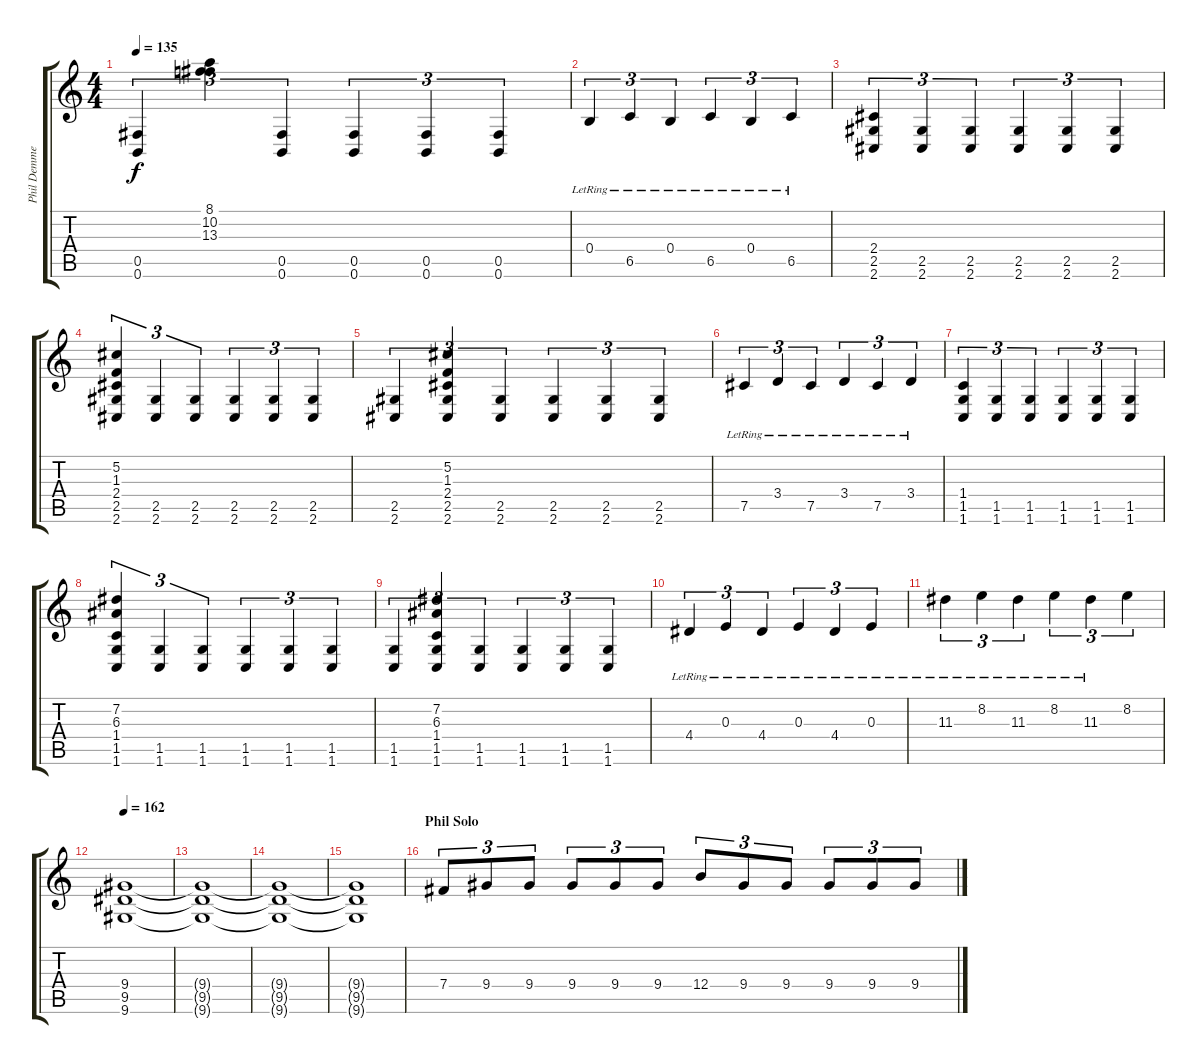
\track ("Phil Demmel" "Phil Demme") {instrument distortionguitar}
\staff {score tabs}
\tuning (Db4 Ab3 E3 B2 Gb2 B1) {hide}
\ts (4 4)
\tempo 135
\clef g2
\ks c
(0.5 0.6).4{tu (3 2) dy f} (8.1 10.2 13.3).4{tu (3 2)} (0.5 0.6).4{tu (3 2)} (0.5 0.6).4{tu (3 2)} (0.5 0.6).4{tu (3 2)} (0.5 0.6).4{tu (3 2)} |
0.4{lr}.4{tu (3 2)} 6.5{lr}.4{tu (3 2)} 0.4{lr}.4{tu (3 2)} 6.5{lr}.4{tu (3 2)} 0.4{lr}.4{tu (3 2)} 6.5{lr}.4{tu (3 2)} |
(2.4 2.5 2.6).4{tu (3 2)} (2.5 2.6).4{tu (3 2)} (2.5 2.6).4{tu (3 2)} (2.5 2.6).4{tu (3 2)} (2.5 2.6).4{tu (3 2)} (2.5 2.6).4{tu (3 2)} |
(5.2 1.3 2.4 2.5 2.6).4{tu (3 2)} (2.5 2.6).4{tu (3 2)} (2.5 2.6).4{tu (3 2)} (2.5 2.6).4{tu (3 2)} (2.5 2.6).4{tu (3 2)} (2.5 2.6).4{tu (3 2)} |
(2.5 2.6).4{tu (3 2)} (5.2 1.3 2.4 2.5 2.6).4{tu (3 2)} (2.5 2.6).4{tu (3 2)} (2.5 2.6).4{tu (3 2)} (2.5 2.6).4{tu (3 2)} (2.5 2.6).4{tu (3 2)} |
7.5{lr}.4{tu (3 2)} 3.4{lr}.4{tu (3 2)} 7.5{lr}.4{tu (3 2)} 3.4{lr}.4{tu (3 2)} 7.5{lr}.4{tu (3 2)} 3.4{lr}.4{tu (3 2)} |
(1.4 1.5 1.6).4{tu (3 2)} (1.5 1.6).4{tu (3 2)} (1.5 1.6).4{tu (3 2)} (1.5 1.6).4{tu (3 2)} (1.5 1.6).4{tu (3 2)} (1.5 1.6).4{tu (3 2)} |
(7.2 6.3 1.4 1.5 1.6).4{tu (3 2)} (1.5 1.6).4{tu (3 2)} (1.5 1.6).4{tu (3 2)} (1.5 1.6).4{tu (3 2)} (1.5 1.6).4{tu (3 2)} (1.5 1.6).4{tu (3 2)} |
(1.5 1.6).4{tu (3 2)} (7.2 6.3 1.4 1.5 1.6).4{tu (3 2)} (1.5 1.6).4{tu (3 2)} (1.5 1.6).4{tu (3 2)} (1.5 1.6).4{tu (3 2)} (1.5 1.6).4{tu (3 2)} |
4.4{lr}.4{tu (3 2)} 0.3{lr}.4{tu (3 2)} 4.4{lr}.4{tu (3 2)} 0.3{lr}.4{tu (3 2)} 4.4{lr}.4{tu (3 2)} 0.3{lr}.4{tu (3 2)} |
11.3{lr}.4{tu (3 2)} 8.2{lr}.4{tu (3 2)} 11.3{lr}.4{tu (3 2)} 8.2{lr}.4{tu (3 2)} 11.3{lr}.4{tu (3 2)} 8.2.4{tu (3 2)} |
\tempo 162
(9.4 9.5 9.6).1 |
(9.4{t} 9.5{t} 9.6{t}).1 |
(9.4{t} 9.5{t} 9.6{t}).1 |
(9.4{t} 9.5{t} 9.6{t}).1 |
\section ("" "Phil Solo")
7.4.8{tu (3 2)} 9.4.8{tu (3 2)} 9.4.8{tu (3 2)} 9.4.8{tu (3 2)} 9.4.8{tu (3 2)} 9.4.8{tu (3 2)} 12.4.8{tu (3 2)} 9.4.8{tu (3 2)} 9.4.8{tu (3 2)} 9.4.8{tu (3 2)} 9.4.8{tu (3 2)} 9.4.8{tu (3 2)}
